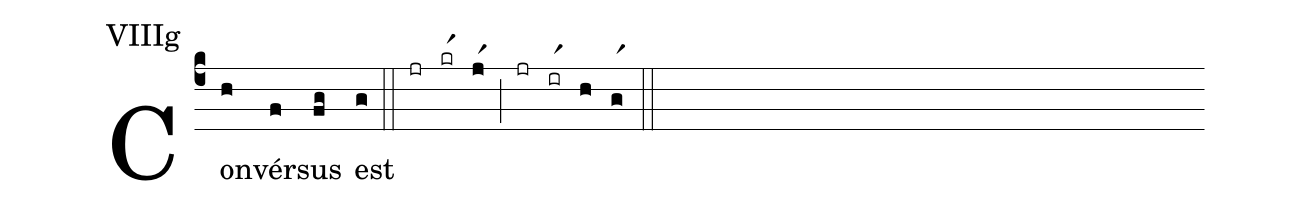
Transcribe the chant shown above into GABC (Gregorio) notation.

annotation: VIIIg;
%%
(c4) Con(h)vér(f)sus(fg) est(g) (::) (jr)(krr1)(jr1)(;)(jr)(irr1)(h)(gr1)(::)
